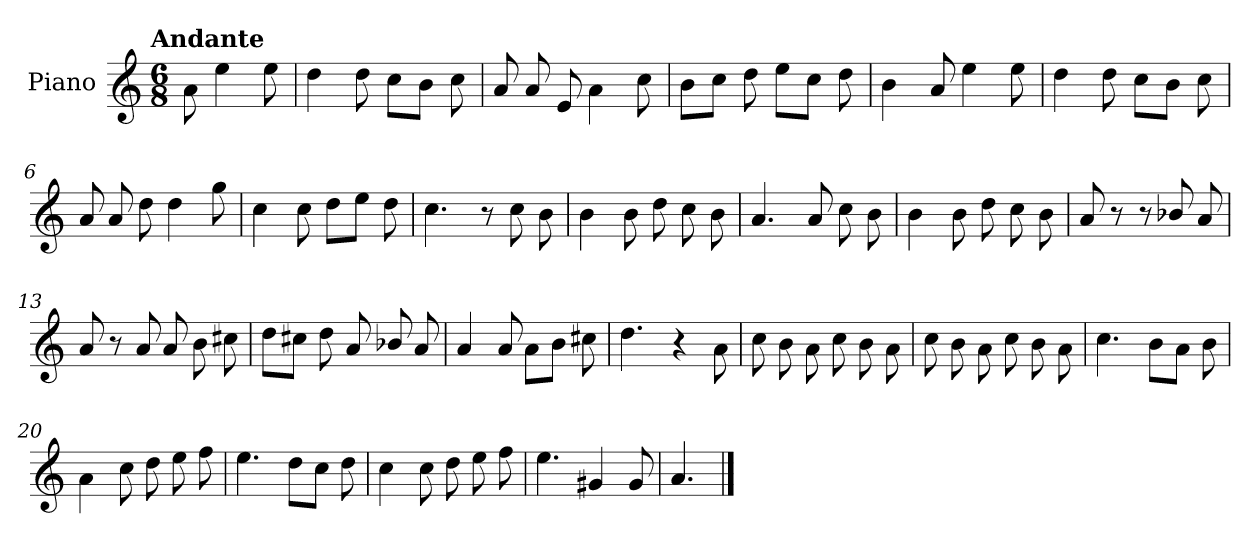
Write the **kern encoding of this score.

**kern
*part1
*staff1
*I"Piano
*I'Pno.
*clefG2
*k[]
!!LO:TX:omd:t=Andante
*M6/8
*MM92
=
8a\
4ee\
8ee\
=1
4dd\
8dd\
8cc\L
8b\J
8cc\
=2
8a/
8a/
8e/
4a\
8cc\
=3
8b\L
8cc\J
8dd\
8ee\L
8cc\J
8dd\
=4
4b\
8a/
4ee\
8ee\
!!LO:LB:g=z
=5
4dd\
8dd\
8cc\L
8b\J
8cc\
=6
8a/
8a/
8dd\
4dd\
8gg\
=7
4cc\
8cc\
8dd\L
8ee\J
8dd\
=8
4.cc\
8r
8cc\
8b\
=9
4b\
8b\
8dd\
8cc\
8b\
!!LO:LB:g=z
=10
4.a/
8a/
8cc\
8b\
=11
4b\
8b\
8dd\
8cc\
8b\
=12
8a/
8r
8r
8b-X/
8a/
=13
8a/
8r
8a/
8a/
8b\
8cc#X\
=14
8dd\L
8cc#X\J
8dd\
8a/
8b-X/
8a/
!!LO:LB:g=z
=15
4a/
8a/
8a\L
8b\J
8cc#X\
=16
4.dd\
4r
8a\
=17
8cc\
8b\
8a\
8cc\
8b\
8a\
=18
8cc\
8b\
8a\
8cc\
8b\
8a\
=19
4.cc\
8b\L
8a\J
8b\
!!LO:LB:g=z
=20
4a\
8cc\
8dd\
8ee\
8ff\
=21
4.ee\
8dd\L
8cc\J
8dd\
=22
4cc\
8cc\
8dd\
8ee\
8ff\
=23
4.ee\
4g#X/
8g#/
=24
4.a/
==
*-
